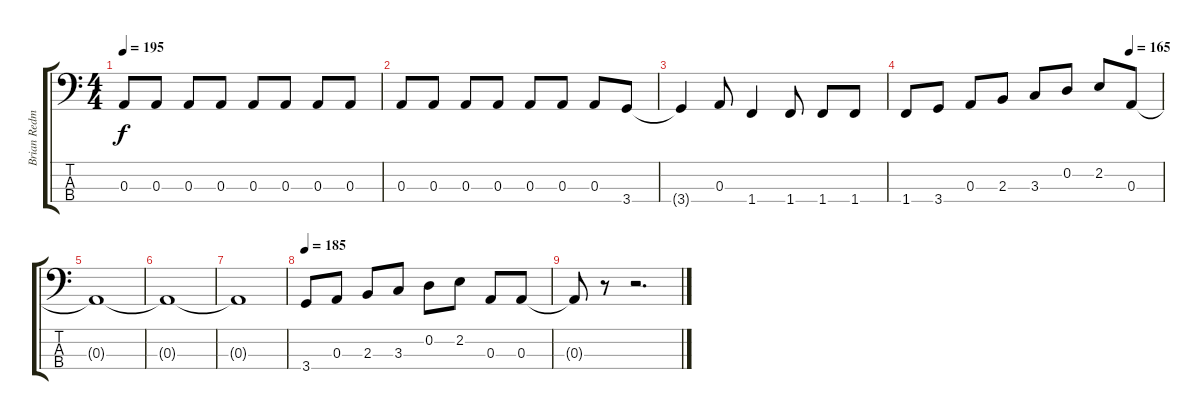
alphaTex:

\track ("Brian Redman" "Brian Redm") {instrument electricbassfinger}
\staff {score tabs}
\tuning (G2 D2 A1 E1) {hide}
\ts (4 4)
\tempo 195
\clef f4
\ks c
0.3{t}.8{dy f} 0.3.8 0.3.8 0.3.8 0.3.8 0.3.8 0.3.8 0.3.8 |
0.3.8 0.3.8 0.3.8 0.3.8 0.3.8 0.3.8 0.3.8 3.4.8 |
3.4{t}.4 0.3.8 1.4.4 1.4.8 1.4.8 1.4.8 |
\tempo (165 0.875)
1.4.8 3.4.8 0.3.8 2.3.8 3.3.8 0.2.8 2.2.8 0.3.8 |
0.3{t}.1 |
0.3{t}.1 |
0.3{t}.1 |
\tempo 185
3.4.8 0.3.8 2.3.8 3.3.8 0.2.8 2.2.8 0.3.8 0.3.8 |
0.3{t}.8 r.8 r.2{d}
